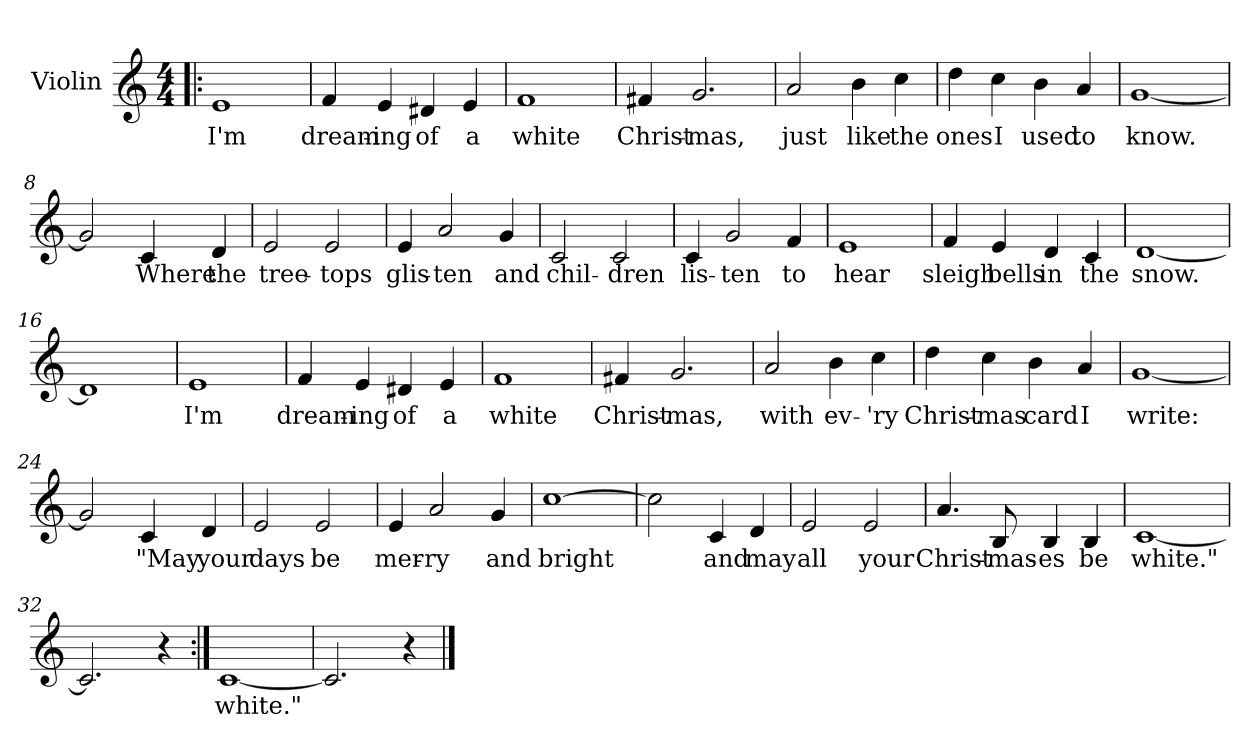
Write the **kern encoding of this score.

**kern	**text
*part1	*part1
*staff1	*staff1
*I"Violin	*
*I'Vln	*
*clefG2	*
*k[]	*
*C:	*
*M4/4	*
=1!|:	=1!|:
1e	I'm
=2	=2
4f/	dream-
4e/	-ing
4d#X/	of
4e/	a
=3	=3
1f	white
=4	=4
4f#X/	Christ-
2.g/	-mas,
!!LO:LB:g=z
=5	=5
2a/	just
4b\	like
4cc\	the
=6	=6
4dd\	ones
4cc\	I
4b\	used
4a/	to
=7	=7
[1g	know.
=8	=8
2g/]	.
4c/	Where
4d/	the
!!LO:LB:g=z
=9	=9
2e/	tree-
2e/	-tops
=10	=10
4e/	glis-
2a/	-ten
4g/	and
=11	=11
2c/	chil-
2c/	-dren
=12	=12
4c/	lis-
2g/	-ten
4f/	to
!!LO:LB:g=z
=13	=13
1e	hear
=14	=14
4f/	sleigh
4e/	bells
4d/	in
4c/	the
=15	=15
[1d	snow.
=16	=16
1d]	.
!!LO:LB:g=z
=17	=17
1e	I'm
=18	=18
4f/	dream-
4e/	ing
4d#X/	of
4e/	a
=19	=19
1f	white
=20	=20
4f#X/	Christ-
2.g/	-mas,
!!LO:LB:g=z
=21	=21
2a/	with
4b\	ev-
4cc\	-'ry
=22	=22
4dd\	Christ-
4cc\	-mas
4b\	card
4a/	I
=23	=23
[1g	write:
=24	=24
2g/]	.
4c/	"May
4d/	your
!!LO:LB:g=z
=25	=25
2e/	days
2e/	be
=26	=26
4e/	mer-
2a/	ry
4g/	and
=27	=27
[1cc	bright
=28	=28
2cc\]	.
4c/	and
4d/	may
!!LO:LB:g=z
=29	=29
2e/	all
2e/	your
=30	=30
4.a/	Christ-
8B/	-mas-
4B/	-es
4B/	be
=31	=31
[1c	white."
=32	=32
2.c/]	.
4r	.
=33:|!	=33:|!
[1c	white."
=34	=34
2.c/]	.
4r	.
==	==
*-	*-
